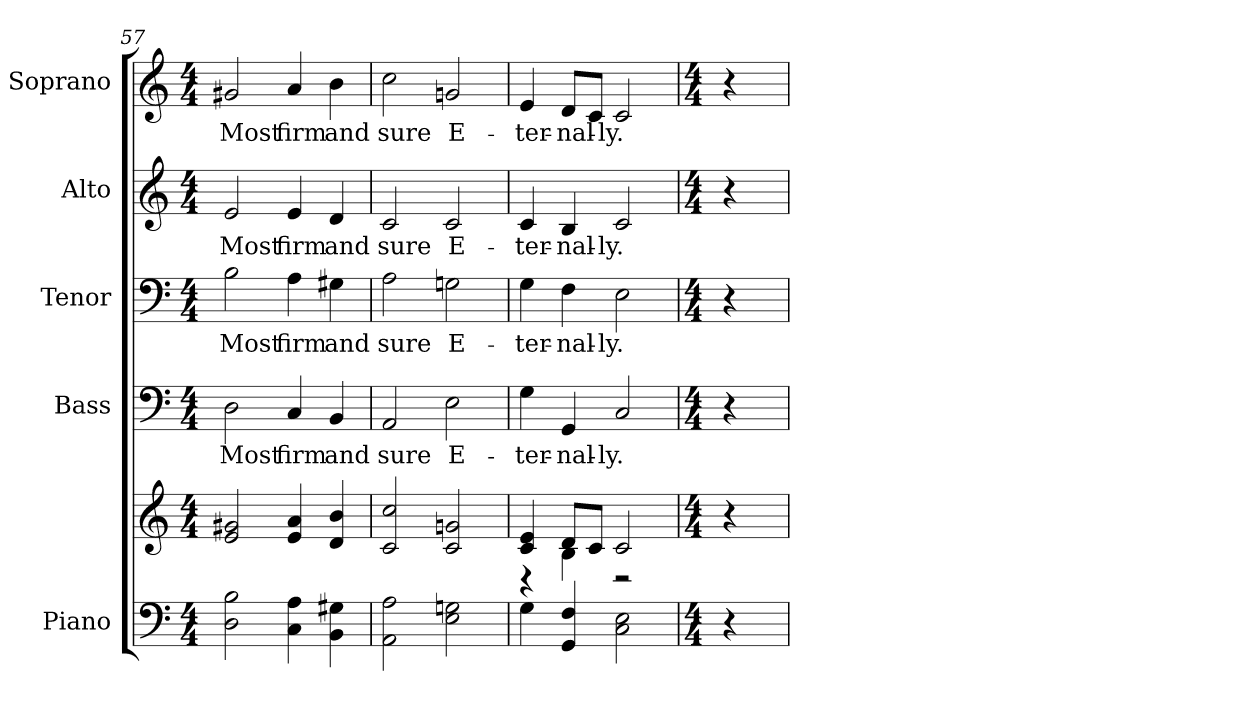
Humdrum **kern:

**kern	**kern	**kern	**text	**kern	**text	**kern	**text	**kern	**text
*part5	*part5	*part4	*part4	*part3	*part3	*part2	*part2	*part1	*part1
*staff6	*staff5	*staff4	*staff4	*staff3	*staff3	*staff2	*staff2	*staff1	*staff1
*I"Piano	*	*I"Bass	*	*I"Tenor	*	*I"Alto	*	*I"Soprano	*
*I'Pno.	*	*I'B.	*	*I'T.	*	*I'A.	*	*I'S.	*
*clefF4	*clefG2	*clefF4	*	*clefF4	*	*clefG2	*	*clefG2	*
*k[]	*k[]	*k[]	*	*k[]	*	*k[]	*	*k[]	*
*C:	*C:	*C:	*	*C:	*	*C:	*	*C:	*
*M4/4	*M4/4	*M4/4	*	*M4/4	*	*M4/4	*	*M4/4	*
=57	=57	=57	=57	=57	=57	=57	=57	=57	=57
!	!	!	!LO:LY:b:color=#000000	!	!	!	!	!	!
!	!	!	!	!	!LO:LY:b:color=#000000	!	!	!	!
!	!	!	!	!	!	!	!LO:LY:b:color=#000000	!	!
!	!	!	!	!	!	!	!	!	!LO:LY:b:color=#000000
2Di\ 2Bi	2ei/ 2g#Xi	2Di\	Most	2Bi\	Most	2ei/	Most	2g#Xi/	Most
!	!	!	!LO:LY:b:color=#000000	!	!	!	!	!	!
!	!	!	!	!	!LO:LY:b:color=#000000	!	!	!	!
!	!	!	!	!	!	!	!LO:LY:b:color=#000000	!	!
!	!	!	!	!	!	!	!	!	!LO:LY:b:color=#000000
4Ci\ 4Ai	4ei/ 4ai	4Ci/	firm	4Ai\	firm	4ei/	firm	4ai/	firm
!	!	!	!LO:LY:b:color=#000000	!	!	!	!	!	!
!	!	!	!	!	!LO:LY:b:color=#000000	!	!	!	!
!	!	!	!	!	!	!	!LO:LY:b:color=#000000	!	!
!	!	!	!	!	!	!	!	!	!LO:LY:b:color=#000000
4BBi\ 4G#Xi	4di/ 4bi	4BBi/	and	4G#Xi\	and	4di/	and	4bi\	and
!!LO:PB:g=z
=58	=58	=58	=58	=58	=58	=58	=58	=58	=58
!	!	!	!LO:LY:b:color=#000000	!	!	!	!	!	!
!	!	!	!	!	!LO:LY:b:color=#000000	!	!	!	!
!	!	!	!	!	!	!	!LO:LY:b:color=#000000	!	!
!	!	!	!	!	!	!	!	!	!LO:LY:b:color=#000000
2AAi\ 2Ai	2ci/ 2cci	2AAi/	sure	2Ai\	sure	2ci/	sure	2cci\	sure
!	!	!	!LO:LY:b:color=#000000	!	!	!	!	!	!
!	!	!	!	!	!LO:LY:b:color=#000000	!	!	!	!
!	!	!	!	!	!	!	!LO:LY:b:color=#000000	!	!
!	!	!	!	!	!	!	!	!	!LO:LY:b:color=#000000
2Ei\ 2Gni	2ci/ 2gni	2Ei\	E-	2Gni\	E-	2ci/	E-	2gni/	E-
=59	=59	=59	=59	=59	=59	=59	=59	=59	=59
*	*^	*	*	*	*	*	*	*	*
!	!	!	!	!LO:LY:b:color=#000000	!	!	!	!	!	!
!	!	!	!	!	!	!LO:LY:b:color=#000000	!	!	!	!
!	!	!	!	!	!	!	!	!LO:LY:b:color=#000000	!	!
!	!	!	!	!	!	!	!	!	!	!LO:LY:b:color=#000000
4Gi\	4ci/ 4ei	4r	4Gi\	-ter-	4Gi\	-ter-	4ci/	-ter-	4ei/	-ter-
!	!	!	!	!LO:LY:b:color=#000000	!	!	!	!	!	!
!	!	!	!	!	!	!LO:LY:b:color=#000000	!	!	!	!
!	!	!	!	!	!	!	!	!LO:LY:b:color=#000000	!	!
!	!	!	!	!	!	!	!	!	!	!LO:LY:b:color=#000000
4GGi/ 4Fi	8di/L	4Bi\	4GGi/	-nal-	4Fi\	-nal-	4Bi/	-nal-	8di/L	-nal-
.	8ci/J	.	.	.	.	.	.	.	8ci/J	.
!	!	!	!	!LO:LY:b:color=#000000	!	!	!	!	!	!
!	!	!	!	!	!	!LO:LY:b:color=#000000	!	!	!	!
!	!	!	!	!	!	!	!	!LO:LY:b:color=#000000	!	!
!	!	!	!	!	!	!	!	!	!	!LO:LY:b:color=#000000
2Ci\ 2Ei	2ci/	2r	2Ci/	-ly.	2Ei\	-ly.	2ci/	-ly.	2ci/	-ly.
*	*v	*v	*	*	*	*	*	*	*	*
!!LO:PB:g=z
=60	=60	=60	=60	=60	=60	=60	=60	=60	=60
*M4/4	*M4/4	*M4/4	*	*M4/4	*	*M4/4	*	*M4/4	*
4r	4r	4r	.	4r	.	4r	.	4r	.
=	=	=	=	=	=	=	=	=	=
*-	*-	*-	*-	*-	*-	*-	*-	*-	*-
